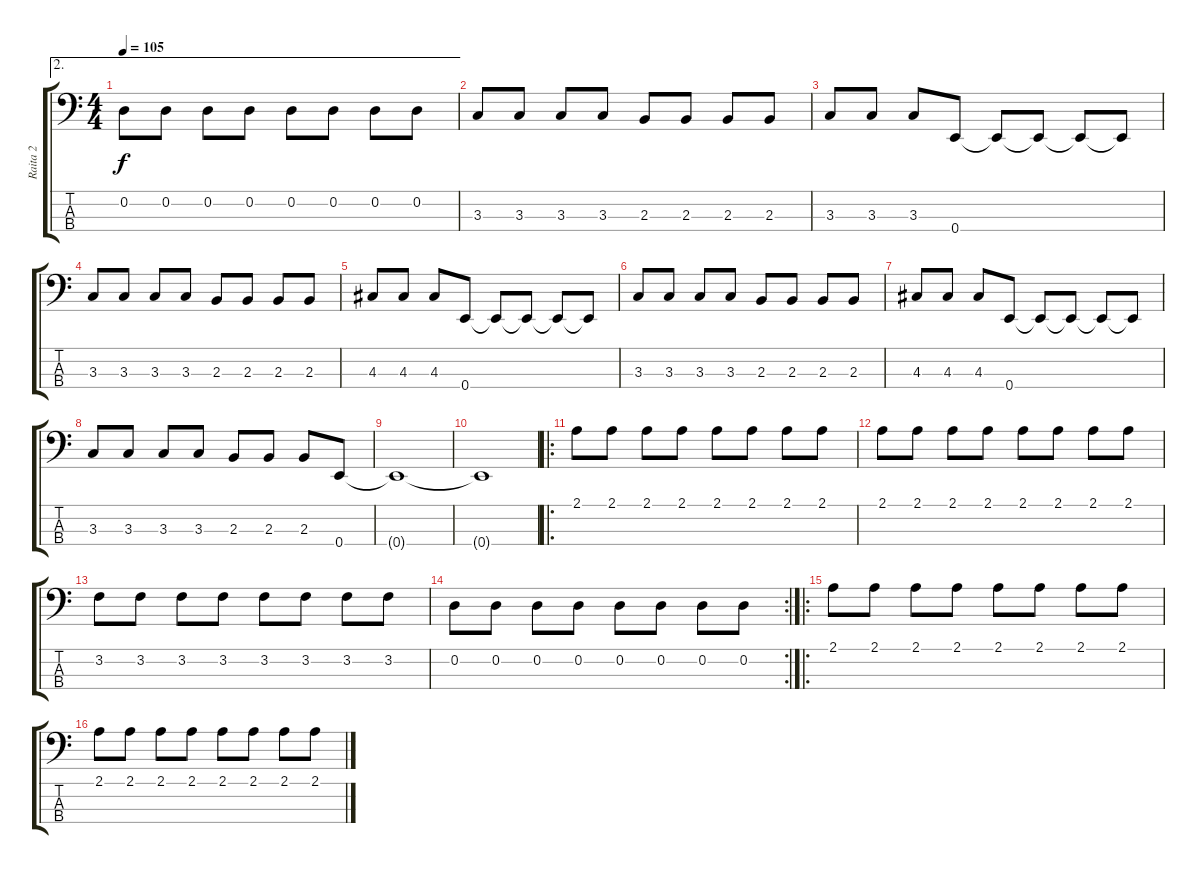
\track ("Raita 2" "Raita 2") {instrument electricbassfinger}
\staff {score tabs}
\tuning (G2 D2 A1 E1) {hide}
\ae 2
\ts (4 4)
\tempo 105
\clef f4
\ks c
0.2.8{dy f} 0.2.8 0.2.8 0.2.8 0.2.8 0.2.8 0.2.8 0.2.8 |
3.3.8 3.3.8 3.3.8 3.3.8 2.3.8 2.3.8 2.3.8 2.3.8 |
3.3.8 3.3.8 3.3.8 0.4.8 0.4{t}.8 0.4{t}.8 0.4{t}.8 0.4{t}.8 |
3.3.8 3.3.8 3.3.8 3.3.8 2.3.8 2.3.8 2.3.8 2.3.8 |
4.3.8 4.3.8 4.3.8 0.4.8 0.4{t}.8 0.4{t}.8 0.4{t}.8 0.4{t}.8 |
3.3.8 3.3.8 3.3.8 3.3.8 2.3.8 2.3.8 2.3.8 2.3.8 |
4.3.8 4.3.8 4.3.8 0.4.8 0.4{t}.8 0.4{t}.8 0.4{t}.8 0.4{t}.8 |
3.3.8 3.3.8 3.3.8 3.3.8 2.3.8 2.3.8 2.3.8 0.4.8 |
0.4{t}.1 |
0.4{t}.1 |
\ro
2.1.8 2.1.8 2.1.8 2.1.8 2.1.8 2.1.8 2.1.8 2.1.8 |
2.1.8 2.1.8 2.1.8 2.1.8 2.1.8 2.1.8 2.1.8 2.1.8 |
3.2.8 3.2.8 3.2.8 3.2.8 3.2.8 3.2.8 3.2.8 3.2.8 |
\rc 2
0.2.8 0.2.8 0.2.8 0.2.8 0.2.8 0.2.8 0.2.8 0.2.8 |
\ro
2.1.8 2.1.8 2.1.8 2.1.8 2.1.8 2.1.8 2.1.8 2.1.8 |
2.1.8 2.1.8 2.1.8 2.1.8 2.1.8 2.1.8 2.1.8 2.1.8
